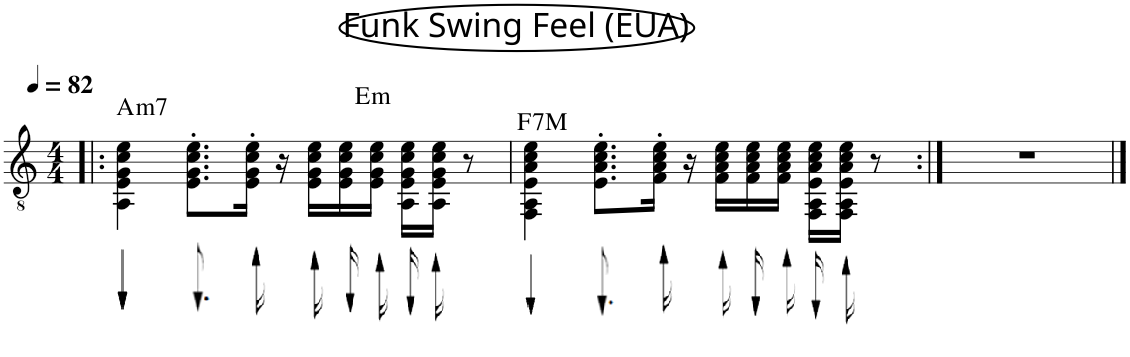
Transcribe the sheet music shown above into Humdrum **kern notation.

**kern	**harte
*part1	*part1
*staff1	*
*I"Violão acústico	*
*I'Viol.	*
!!LO:PB:g=z
*clefGv2	*
*k[]	*
*M4/4	*
*MM82	*
=1!|:	=1!|:
!	!LO:H:kt=m7
4AA\ 4E\ 4G\ 4c\ 4e\	A:min7
8.E\'> 8.G\'> 8.c\'> 8.e\'>L	.
16E\'> 16G\'> 16c\'> 16e\'>Jk	.
16r	.
16E\ 16G\ 16c\ 16e\LL	.
16E\ 16G\ 16c\ 16e\	.
16E\ 16G\ 16c\ 16e\JJ	.
!LO:TX:a:t=Funk Swing Feel (EUA)	!
16AA\ 16E\ 16G\ 16c\ 16e\LL	.
!	!LO:H:kt=m
16AA\ 16E\ 16G\ 16c\ 16e\JJ	E:min
8r	.
=2	=2
!	!LO:H:kt=7
4FF\ 4AA\ 4En\ 4A\ 4c\ 4en\	F:7
8.E\'> 8.A\'> 8.c\'> 8.e\'>L	.
16F\'> 16A\'> 16c\'> 16e\'>Jk	.
16r	.
16F\ 16A\ 16c\ 16e\LL	.
16F\ 16A\ 16c\ 16e\	.
16F\ 16A\ 16c\ 16e\JJ	.
16FF\ 16AA\ 16E\ 16A\ 16c\ 16e\LL	.
16FF\ 16AA\ 16E\ 16A\ 16c\ 16e\JJ	.
8r	.
=3:|!	=3:|!
1r	.
==	==
*-	*-
